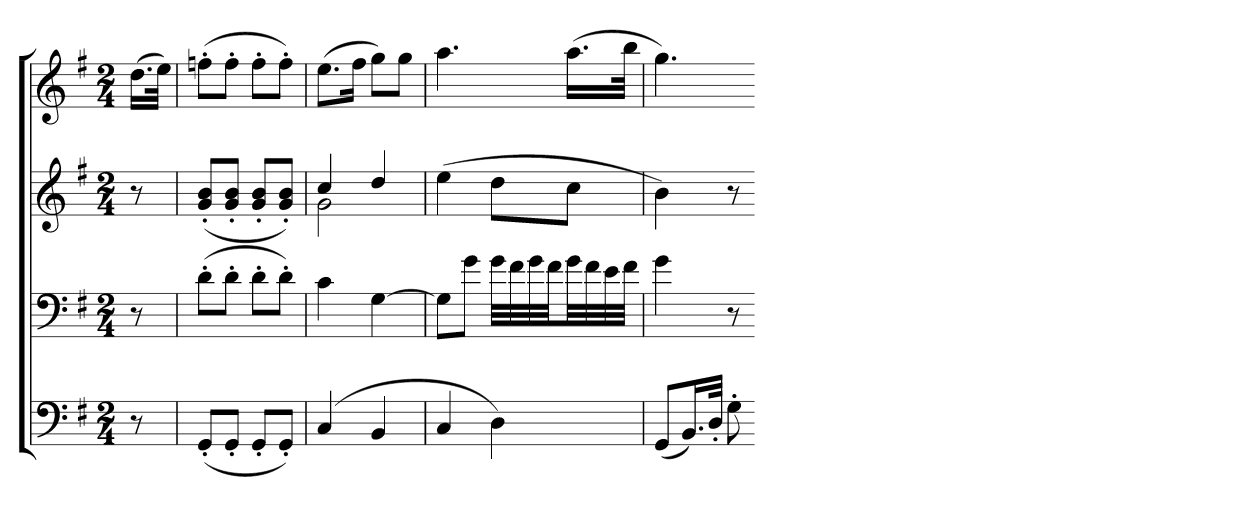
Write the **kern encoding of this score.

**kern	**kern	**kern	**kern
*part4	*part3	*part2	*part1
*staff4	*staff3	*staff2	*staff1
*clefF4	*clefF4	*clefG2	*clefG2
*k[f#]	*k[f#]	*k[f#]	*k[f#]
*G:	*G:	*G:	*G:
*M2/4	*M2/4	*M2/4	*M2/4
=	=	=	=
8r	8r	8r	(16.ddLL
.	.	.	32eeJJk)
=	=	=	=
(8GG'L	(8d'L	(8g' 8b'L	(8ffn'L
8GG'J	8d'J	8g' 8b'J	8ff'J
8GG'L	8d'L	8g' 8b'L	8ff'L
8GG'J)	8d'J)	8g' 8b'J)	8ff'J)
=	=	=	=
*	*	*^	*
(4C	4c	4cc	2g	(8.eeL
.	.	.	.	16ff#Jk
4BB	[4G	4dd	.	8ggL)
.	.	.	.	8ggJ
*	*	*v	*v	*
=	=	=	=
4C	8GL]	(4ee	4.aa
.	8gJ	.	.
4D)	32gLLL	8ddL	.
.	32f#	.	.
.	32g	.	.
.	32f#JJ	.	.
.	32gLL	8ccJ	(16.aaLL
.	32f#	.	.
.	32e	.	.
.	32f#JJJ	.	32bbJJk
=	=	=	=
(8GGL	4g	4b)	4.gg)
16.BBL)	.	.	.
32D'JJk	.	.	.
8G'	8r	8r	.
=-	=-	=-	=-
*-	*-	*-	*-
